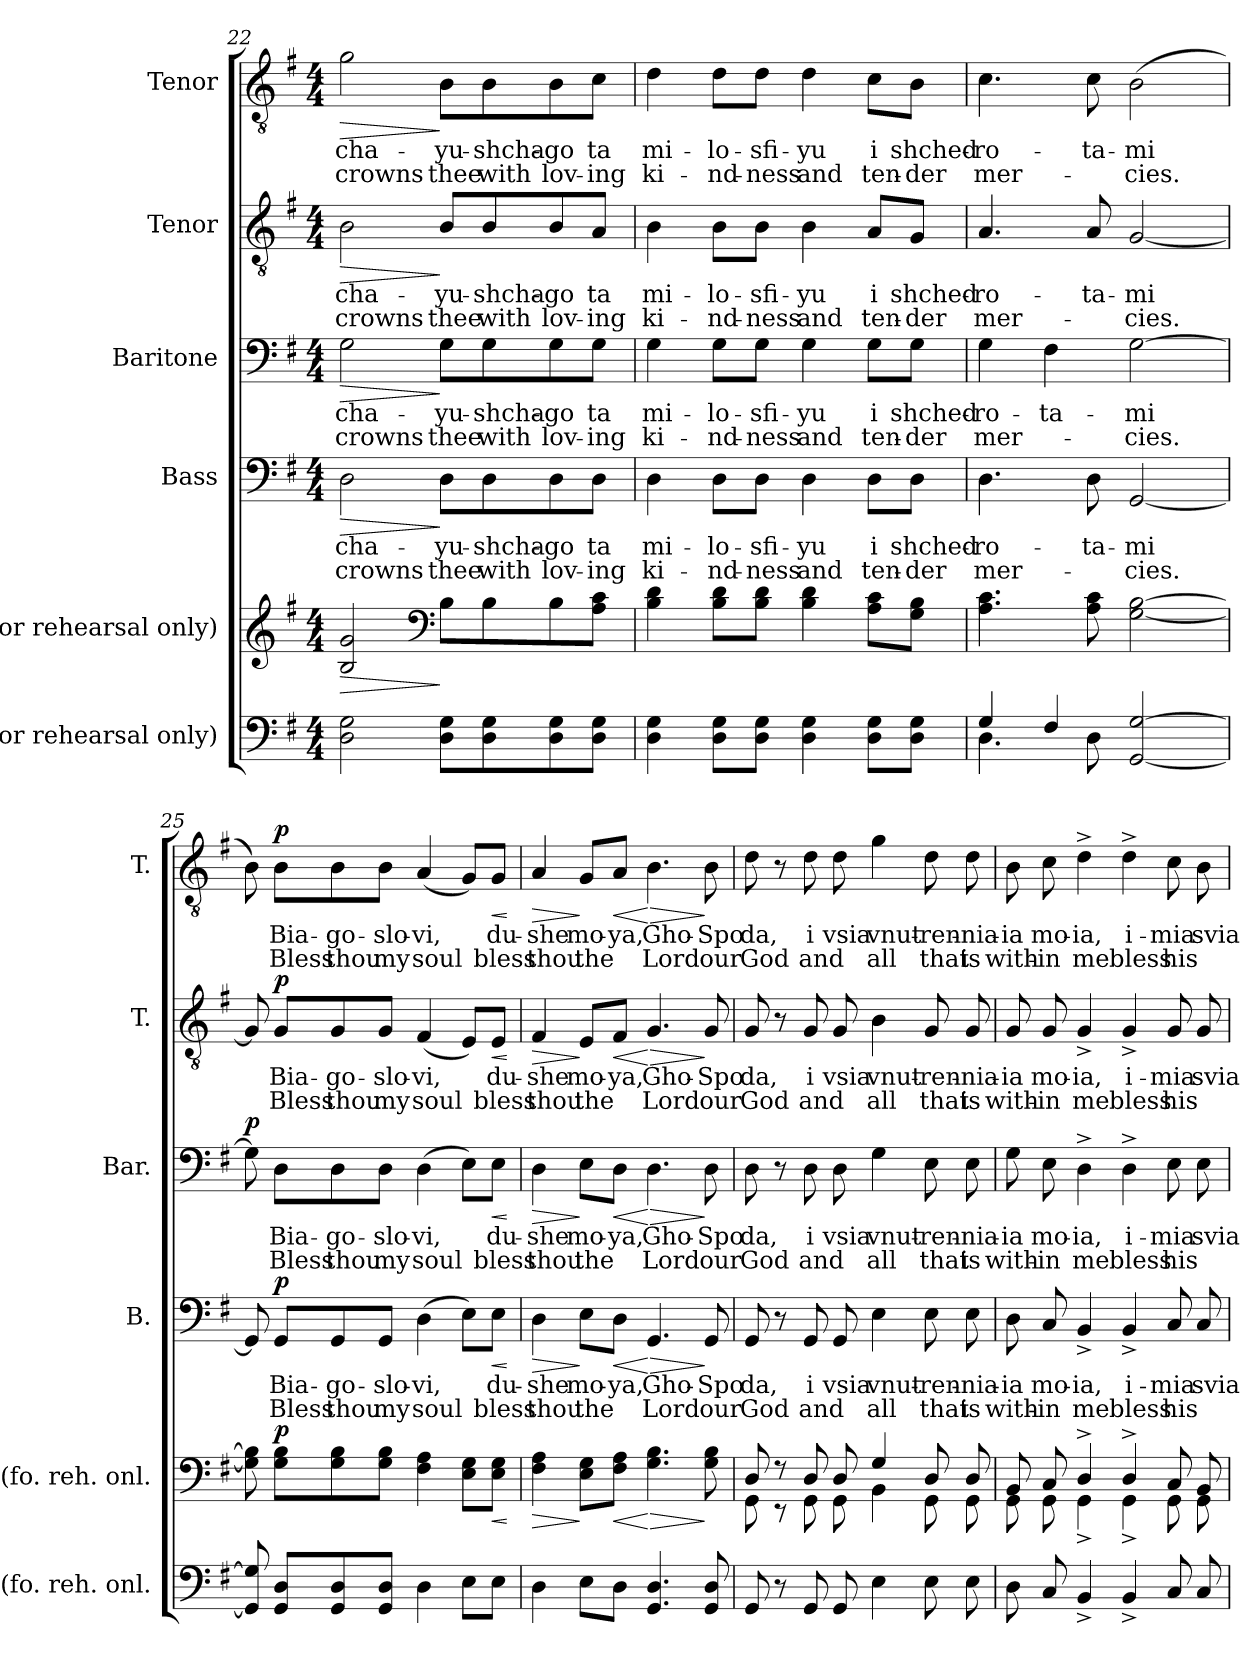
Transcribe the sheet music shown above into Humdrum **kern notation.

**kern	**kern	**dynam	**kern	**text	**text	**dynam	**kern	**text	**text	**dynam	**kern	**text	**text	**dynam	**kern	**text	**text	**dynam
*part6	*part5	*part5	*part4	*part4	*part4	*part4	*part3	*part3	*part3	*part3	*part2	*part2	*part2	*part2	*part1	*part1	*part1	*part1
*staff6	*staff5	*staff5	*staff4	*staff4	*staff4	*staff4	*staff3	*staff3	*staff3	*staff3	*staff2	*staff2	*staff2	*staff2	*staff1	*staff1	*staff1	*staff1
*I"(for rehearsal only)	*I"(for rehearsal only)	*	*I"Bass	*	*	*	*I"Baritone	*	*	*	*I"Tenor	*	*	*	*I"Tenor	*	*	*
*I'(fo. reh. onl.	*I'(fo. reh. onl.	*	*I'B.	*	*	*	*I'Bar.	*	*	*	*I'T.	*	*	*	*I'T.	*	*	*
*clefF4	*clefG2	*	*clefF4	*	*	*	*clefF4	*	*	*	*clefGv2	*	*	*	*clefGv2	*	*	*
*k[f#]	*k[f#]	*	*k[f#]	*	*	*	*k[f#]	*	*	*	*k[f#]	*	*	*	*k[f#]	*	*	*
*M4/4	*M4/4	*	*M4/4	*	*	*	*M4/4	*	*	*	*M4/4	*	*	*	*M4/4	*	*	*
=22	=22	=22	=22	=22	=22	=22	=22	=22	=22	=22	=22	=22	=22	=22	=22	=22	=22	=22
!	!	!LO:HP:b	!	!LO:LY:b	!LO:LY:b	!LO:HP:b	!	!LO:LY:b	!LO:LY:b	!LO:HP:b	!	!LO:LY:b	!LO:LY:b	!LO:HP:b	!	!LO:LY:b	!LO:LY:b	!LO:HP:b
2D\ 2G\	2B/ 2g/	>	2D\	-cha-	crowns	>	2G\	-cha-	crowns	>	2B\	-cha-	crowns	>	2g\	-cha-	crowns	>
*	*clefF4	*	*	*	*	*	*	*	*	*	*	*	*	*	*	*	*	*
!	!	!	!	!LO:LY:b	!LO:LY:b	!	!	!LO:LY:b	!LO:LY:b	!	!	!LO:LY:b	!LO:LY:b	!	!	!LO:LY:b	!LO:LY:b	!
8D\ 8G\L	8B\L	]	8D\L	-yu-	thee	]	8G\L	-yu-	thee	]	8B/L	-yu-	thee	]	8B\L	-yu-	thee	]
!	!	!	!	!LO:LY:b	!LO:LY:b	!	!	!LO:LY:b	!LO:LY:b	!	!	!LO:LY:b	!LO:LY:b	!	!	!LO:LY:b	!LO:LY:b	!
8D\ 8G\	8B\	.	8D\	-shcha-	with	.	8G\	-shcha-	with	.	8B/	-shcha-	with	.	8B\	-shcha-	with	.
!	!	!	!	!LO:LY:b	!LO:LY:b	!	!	!LO:LY:b	!LO:LY:b	!	!	!LO:LY:b	!LO:LY:b	!	!	!LO:LY:b	!LO:LY:b	!
8D\ 8G\	8B\	.	8D\	-go	lov-	.	8G\	-go	lov-	.	8B/	-go	lov-	.	8B\	-go	lov-	.
!	!	!	!	!LO:LY:b	!LO:LY:b	!	!	!LO:LY:b	!LO:LY:b	!	!	!LO:LY:b	!LO:LY:b	!	!	!LO:LY:b	!LO:LY:b	!
8D\ 8G\J	8A\ 8c\J	.	8D\J	ta	-ing	.	8G\J	ta	-ing	.	8A/J	ta	-ing	.	8c\J	ta	-ing	.
=23	=23	=23	=23	=23	=23	=23	=23	=23	=23	=23	=23	=23	=23	=23	=23	=23	=23	=23
!	!	!	!	!LO:LY:b	!LO:LY:b	!	!	!LO:LY:b	!LO:LY:b	!	!	!LO:LY:b	!LO:LY:b	!	!	!LO:LY:b	!LO:LY:b	!
4D\ 4G\	4B\ 4d\	.	4D\	mi-	ki-	.	4G\	mi-	ki-	.	4B\	mi-	ki-	.	4d\	mi-	ki-	.
!	!	!	!	!LO:LY:b	!LO:LY:b	!	!	!LO:LY:b	!LO:LY:b	!	!	!LO:LY:b	!LO:LY:b	!	!	!LO:LY:b	!LO:LY:b	!
8D\ 8G\L	8B\ 8d\L	.	8D\L	lo-	-nd-	.	8G\L	lo-	-nd-	.	8B\L	lo-	-nd-	.	8d\L	lo-	-nd-	.
!	!	!	!	!LO:LY:b	!LO:LY:b	!	!	!LO:LY:b	!LO:LY:b	!	!	!LO:LY:b	!LO:LY:b	!	!	!LO:LY:b	!LO:LY:b	!
8D\ 8G\J	8B\ 8d\J	.	8D\J	-sfi-	-ness	.	8G\J	-sfi-	-ness	.	8B\J	-sfi-	-ness	.	8d\J	-sfi-	-ness	.
!	!	!	!	!LO:LY:b	!LO:LY:b	!	!	!LO:LY:b	!LO:LY:b	!	!	!LO:LY:b	!LO:LY:b	!	!	!LO:LY:b	!LO:LY:b	!
4D\ 4G\	4B\ 4d\	.	4D\	-yu	and	.	4G\	-yu	and	.	4B\	-yu	and	.	4d\	-yu	and	.
!	!	!	!	!LO:LY:b	!LO:LY:b	!	!	!LO:LY:b	!LO:LY:b	!	!	!LO:LY:b	!LO:LY:b	!	!	!LO:LY:b	!LO:LY:b	!
8D\ 8G\L	8A\ 8c\L	.	8D\L	i	ten-	.	8G\L	i	ten-	.	8A/L	i	ten-	.	8c\L	i	ten-	.
!	!	!	!	!LO:LY:b	!LO:LY:b	!	!	!LO:LY:b	!LO:LY:b	!	!	!LO:LY:b	!LO:LY:b	!	!	!LO:LY:b	!LO:LY:b	!
8D\ 8G\J	8G\ 8B\J	.	8D\J	shched-	-der	.	8G\J	shched-	-der	.	8G/J	shched-	-der	.	8B\J	shched-	-der	.
=24	=24	=24	=24	=24	=24	=24	=24	=24	=24	=24	=24	=24	=24	=24	=24	=24	=24	=24
*^	*	*	*	*	*	*	*	*	*	*	*	*	*	*	*	*	*	*
!	!	!	!	!	!LO:LY:b	!LO:LY:b	!	!	!LO:LY:b	!LO:LY:b	!	!	!LO:LY:b	!LO:LY:b	!	!	!LO:LY:b	!LO:LY:b	!
4G/	4.D\	4.A\ 4.c\	.	4.D\	-ro-	mer-	.	4G\	-ro-	mer-	.	4.A/	-ro-	mer-	.	4.c\	-ro-	mer-	.
!	!	!	!	!	!	!	!	!	!LO:LY:b	!	!	!	!	!	!	!	!	!	!
4F#/	.	.	.	.	.	.	.	4F#\	-ta-	.	.	.	.	.	.	.	.	.	.
!	!	!	!	!	!LO:LY:b	!	!	!	!	!	!	!	!LO:LY:b	!	!	!	!LO:LY:b	!	!
.	8D\	8A\ 8c\	.	8D\	-ta-	.	.	.	.	.	.	8A/	-ta-	.	.	8c\	-ta-	.	.
!	!	!	!	!	!LO:LY:b	!LO:LY:b	!	!	!LO:LY:b	!LO:LY:b	!	!	!LO:LY:b	!LO:LY:b	!	!	!LO:LY:b	!LO:LY:b	!
[2GG/ [2G/	2ryy	[2G\ [2B\	.	[2GG/	-mi	-cies.	.	[2G\	-mi	-cies.	.	[2G/	-mi	-cies.	.	(2B\	-mi	-cies.	.
=25	=25	=25	=25	=25	=25	=25	=25	=25	=25	=25	=25	=25	=25	=25	=25	=25	=25	=25	=25
!	!	!	!	!	!	!	!	!	!	!	!LO:DY:a	!	!	!	!	!	!	!	!
*v	*v	*	*	*	*	*	*	*	*	*	*	*	*	*	*	*	*	*	*
8GG/] 8G/]	8G\] 8B\]	.	8GG/]	.	.	.	8G\]	.	.	p	8G/]	.	.	.	8B\)	.	.	.
!	!	!LO:DY:a	!	!LO:LY:b	!LO:LY:b	!LO:DY:a	!	!LO:LY:b	!LO:LY:b	!	!	!LO:LY:b	!LO:LY:b	!LO:DY:a	!	!LO:LY:b	!LO:LY:b	!LO:DY:a
8GG/ 8D/L	8G\ 8B\L	p	8GG/L	Bia-	Bless	p	8D\L	Bia-	Bless	.	8G/L	Bia-	Bless	p	8B\L	Bia-	Bless	p
!	!	!	!	!LO:LY:b	!LO:LY:b	!	!	!LO:LY:b	!LO:LY:b	!	!	!LO:LY:b	!LO:LY:b	!	!	!LO:LY:b	!LO:LY:b	!
8GG/ 8D/	8G\ 8B\	.	8GG/	-go-	thou	.	8D\	-go-	thou	.	8G/	-go-	thou	.	8B\	-go-	thou	.
!	!	!	!	!LO:LY:b	!LO:LY:b	!	!	!LO:LY:b	!LO:LY:b	!	!	!LO:LY:b	!LO:LY:b	!	!	!LO:LY:b	!LO:LY:b	!
8GG/ 8D/J	8G\ 8B\J	.	8GG/J	-slo-	my	.	8D\J	-slo-	my	.	8G/J	-slo-	my	.	8B\J	-slo-	my	.
!	!	!	!	!LO:LY:b	!LO:LY:b	!	!	!LO:LY:b	!LO:LY:b	!	!	!LO:LY:b	!LO:LY:b	!	!	!LO:LY:b	!LO:LY:b	!
4D\	4F#\ 4A\	.	(4D\	-vi,	soul	.	(4D\	-vi,	soul	.	(4F#/	-vi,	soul	.	(4A/	-vi,	soul	.
8E\L	8E\ 8G\L	.	8E\L)	.	.	.	8E\L)	.	.	.	8E/L)	.	.	.	8G/L)	.	.	.
!	!	!LO:HP:b	!	!LO:LY:b	!LO:LY:b	!LO:HP:b	!	!LO:LY:b	!LO:LY:b	!LO:HP:b	!	!LO:LY:b	!LO:LY:b	!LO:HP:b	!	!LO:LY:b	!LO:LY:b	!LO:HP:b
8E\J	8E\ 8G\J	<	8E\J	du-	bless	<	8E\J	du-	bless	<	8E/J	du-	bless	<	8G/J	du-	bless	<
.	.	[	.	.	.	[	.	.	.	[	.	.	.	[	.	.	.	[
=26	=26	=26	=26	=26	=26	=26	=26	=26	=26	=26	=26	=26	=26	=26	=26	=26	=26	=26
!	!	!LO:HP:b	!	!LO:LY:b	!LO:LY:b	!LO:HP:b	!	!LO:LY:b	!LO:LY:b	!LO:HP:b	!	!LO:LY:b	!LO:LY:b	!LO:HP:b	!	!LO:LY:b	!LO:LY:b	!LO:HP:b
4D\	4F#\ 4A\	>	4D\	-she	thou	>	4D\	-she	thou	>	4F#/	-she	thou	>	4A/	-she	thou	>
!	!	!	!	!LO:LY:b	!LO:LY:b	!	!	!LO:LY:b	!LO:LY:b	!	!	!LO:LY:b	!LO:LY:b	!	!	!LO:LY:b	!LO:LY:b	!
8E\L	8E\ 8G\L	]	8E\L	mo-	the	]	8E\L	mo-	the	]	8E/L	mo-	the	]	8G/L	mo-	the	]
!	!	!LO:HP:b	!	!LO:LY:b	!	!LO:HP:b	!	!LO:LY:b	!	!LO:HP:b	!	!LO:LY:b	!	!LO:HP:b	!	!LO:LY:b	!	!LO:HP:b
8D\J	8F#\ 8A\J	<	8D\J	-ya,	.	<	8D\J	-ya,	.	<	8F#/J	-ya,	.	<	8A/J	-ya,	.	<
!	!	!LO:HP:n=1:b	!	!LO:LY:b	!LO:LY:b	!LO:HP:n=1:b	!	!LO:LY:b	!LO:LY:b	!LO:HP:n=1:b	!	!LO:LY:b	!LO:LY:b	!LO:HP:n=1:b	!	!LO:LY:b	!LO:LY:b	!LO:HP:n=1:b
4.GG/ 4.D/	4.G\ 4.B\	[ >	4.GG/	Gho-	Lord	[ >	4.D\	Gho-	Lord	[ >	4.G/	Gho-	Lord	[ >	4.B\	Gho-	Lord	[ >
!	!	!	!	!LO:LY:b	!LO:LY:b	!	!	!LO:LY:b	!LO:LY:b	!	!	!LO:LY:b	!LO:LY:b	!	!	!LO:LY:b	!LO:LY:b	!
8GG/ 8D/	8G\ 8B\	]	8GG/	-Spo	our	]	8D\	-Spo	our	]	8G/	-Spo	our	]	8B\	-Spo	our	]
!!LO:LB:g=z
=27	=27	=27	=27	=27	=27	=27	=27	=27	=27	=27	=27	=27	=27	=27	=27	=27	=27	=27
*	*^	*	*	*	*	*	*	*	*	*	*	*	*	*	*	*	*	*
!	!	!	!	!	!LO:LY:b	!LO:LY:b	!	!	!LO:LY:b	!LO:LY:b	!	!	!LO:LY:b	!LO:LY:b	!	!	!LO:LY:b	!LO:LY:b	!
8GG/	8D/	8GG\	.	8GG/	-da,	God	.	8D\	-da,	God	.	8G/	-da,	God	.	8d\	-da,	God	.
8r	8r	8r	.	8r	.	.	.	8r	.	.	.	8r	.	.	.	8r	.	.	.
!	!	!	!	!	!LO:LY:b	!LO:LY:b	!	!	!LO:LY:b	!LO:LY:b	!	!	!LO:LY:b	!LO:LY:b	!	!	!LO:LY:b	!LO:LY:b	!
8GG/	8D/	8GG\	.	8GG/	i	and	.	8D\	i	and	.	8G/	i	and	.	8d\	i	and	.
!	!	!	!	!	!LO:LY:b	!	!	!	!LO:LY:b	!	!	!	!LO:LY:b	!	!	!	!LO:LY:b	!	!
8GG/	8D/	8GG\	.	8GG/	vsia	.	.	8D\	vsia	.	.	8G/	vsia	.	.	8d\	vsia	.	.
!	!	!	!	!	!LO:LY:b	!LO:LY:b	!	!	!LO:LY:b	!LO:LY:b	!	!	!LO:LY:b	!LO:LY:b	!	!	!LO:LY:b	!LO:LY:b	!
4E\	4G/	4BB\	.	4E\	vnut-	all	.	4G\	vnut-	all	.	4B\	vnut-	all	.	4g\	vnut-	all	.
!	!	!	!	!	!LO:LY:b	!LO:LY:b	!	!	!LO:LY:b	!LO:LY:b	!	!	!LO:LY:b	!LO:LY:b	!	!	!LO:LY:b	!LO:LY:b	!
8E\	8D/	8GG\	.	8E\	-ren-	that	.	8E\	-ren-	that	.	8G/	-ren-	that	.	8d\	-ren-	that	.
!	!	!	!	!	!LO:LY:b	!LO:LY:b	!	!	!LO:LY:b	!LO:LY:b	!	!	!LO:LY:b	!LO:LY:b	!	!	!LO:LY:b	!LO:LY:b	!
8E\	8D/	8GG\	.	8E\	-nia-	is	.	8E\	-nia-	is	.	8G/	-nia-	is	.	8d\	-nia-	is	.
=28	=28	=28	=28	=28	=28	=28	=28	=28	=28	=28	=28	=28	=28	=28	=28	=28	=28	=28	=28
!	!	!	!	!	!LO:LY:b	!LO:LY:b	!	!	!LO:LY:b	!LO:LY:b	!	!	!LO:LY:b	!LO:LY:b	!	!	!LO:LY:b	!LO:LY:b	!
8D\	8BB/	8GG\	.	8D\	-ia	with-	.	8G\	-ia	with-	.	8G/	-ia	with-	.	8B\	-ia	with-	.
!	!	!	!	!	!LO:LY:b	!LO:LY:b	!	!	!LO:LY:b	!LO:LY:b	!	!	!LO:LY:b	!LO:LY:b	!	!	!LO:LY:b	!LO:LY:b	!
8C/	8C/	8GG\	.	8C/	mo-	-in	.	8E\	mo-	-in	.	8G/	mo-	-in	.	8c\	mo-	-in	.
!	!	!	!	!	!LO:LY:b	!LO:LY:b	!	!	!LO:LY:b	!LO:LY:b	!	!	!LO:LY:b	!LO:LY:b	!	!	!LO:LY:b	!LO:LY:b	!
4BB^/	4D^/	4GG^\	.	4BB^/	-ia,	me	.	4D^\	-ia,	me	.	4G^/	-ia,	me	.	4d^\	-ia,	me	.
!	!	!	!	!	!LO:LY:b	!LO:LY:b	!	!	!LO:LY:b	!LO:LY:b	!	!	!LO:LY:b	!LO:LY:b	!	!	!LO:LY:b	!LO:LY:b	!
4BB^/	4D^/	4GG^\	.	4BB^/	i-	bless	.	4D^\	i-	bless	.	4G^/	i-	bless	.	4d^\	i-	bless	.
!	!	!	!	!	!LO:LY:b	!LO:LY:b	!	!	!LO:LY:b	!LO:LY:b	!	!	!LO:LY:b	!LO:LY:b	!	!	!LO:LY:b	!LO:LY:b	!
8C/	8C/	8GG\	.	8C/	-mia	his	.	8E\	-mia	his	.	8G/	-mia	his	.	8c\	-mia	his	.
!	!	!	!	!	!LO:LY:b	!	!	!	!LO:LY:b	!	!	!	!LO:LY:b	!	!	!	!LO:LY:b	!	!
8C/	8BB/	8GG\	.	8C/	svia-	.	.	8E\	svia-	.	.	8G/	svia-	.	.	8B\	svia-	.	.
*	*v	*v	*	*	*	*	*	*	*	*	*	*	*	*	*	*	*	*	*
=	=	=	=	=	=	=	=	=	=	=	=	=	=	=	=	=	=	=
*-	*-	*-	*-	*-	*-	*-	*-	*-	*-	*-	*-	*-	*-	*-	*-	*-	*-	*-
